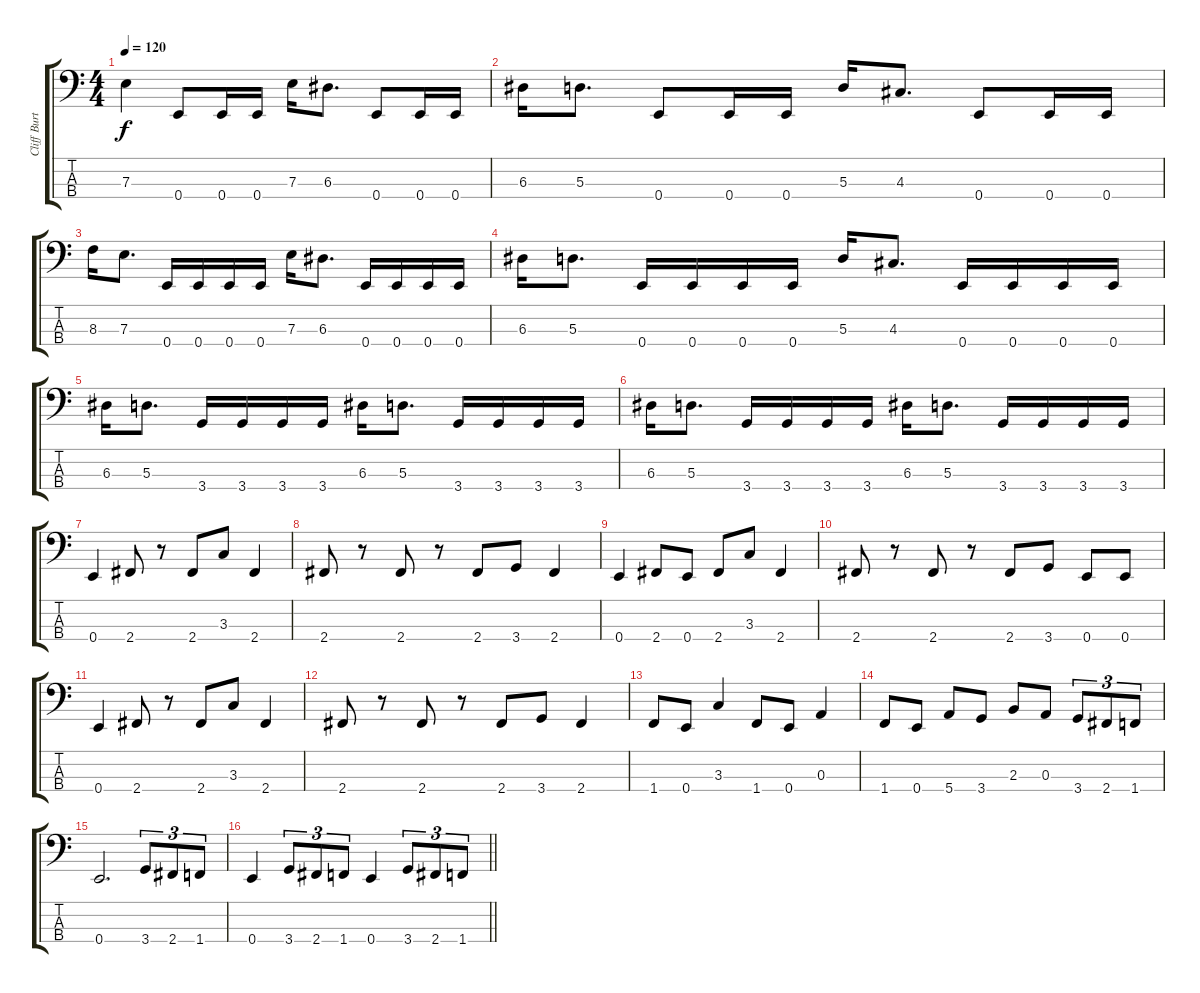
\track ("Cliff Burton" "Cliff Burt") {instrument electricbassfinger}
\staff {score tabs}
\tuning (G2 D2 A1 E1) {hide}
\ts (4 4)
\tempo 120
\clef f4
\ks c
7.3.4{dy f} 0.4.8 0.4.16 0.4.16 7.3.16 6.3.8{d} 0.4.8 0.4.16 0.4.16 |
6.3.16 5.3.8{d} 0.4.8 0.4.16 0.4.16 5.3.16 4.3.8{d} 0.4.8 0.4.16 0.4.16 |
8.3.16 7.3.8{d} 0.4.16 0.4.16 0.4.16 0.4.16 7.3.16 6.3.8{d} 0.4.16 0.4.16 0.4.16 0.4.16 |
6.3.16 5.3.8{d} 0.4.16 0.4.16 0.4.16 0.4.16 5.3.16 4.3.8{d} 0.4.16 0.4.16 0.4.16 0.4.16 |
6.3.16 5.3.8{d} 3.4.16 3.4.16 3.4.16 3.4.16 6.3.16 5.3.8{d} 3.4.16 3.4.16 3.4.16 3.4.16 |
6.3.16 5.3.8{d} 3.4.16 3.4.16 3.4.16 3.4.16 6.3.16 5.3.8{d} 3.4.16 3.4.16 3.4.16 3.4.16 |
0.4.4 2.4.8 r.8 2.4.8 3.3.8 2.4.4 |
2.4.8 r.8 2.4.8 r.8 2.4.8 3.4.8 2.4.4 |
0.4.4 2.4.8 0.4.8 2.4.8 3.3.8 2.4.4 |
2.4.8 r.8 2.4.8 r.8 2.4.8 3.4.8 0.4.8 0.4.8 |
0.4.4 2.4.8 r.8 2.4.8 3.3.8 2.4.4 |
2.4.8 r.8 2.4.8 r.8 2.4.8 3.4.8 2.4.4 |
1.4.8 0.4.8 3.3.4 1.4.8 0.4.8 0.3.4 |
1.4.8 0.4.8 5.4.8 3.4.8 2.3.8 0.3.8 3.4.8{tu (3 2)} 2.4.8{tu (3 2)} 1.4.8{tu (3 2)} |
0.4.2{d} 3.4.8{tu (3 2)} 2.4.8{tu (3 2)} 1.4.8{tu (3 2)} |
\barLineRight lightlight
0.4.4 3.4.8{tu (3 2)} 2.4.8{tu (3 2)} 1.4.8{tu (3 2)} 0.4.4 3.4.8{tu (3 2)} 2.4.8{tu (3 2)} 1.4.8{tu (3 2)}
